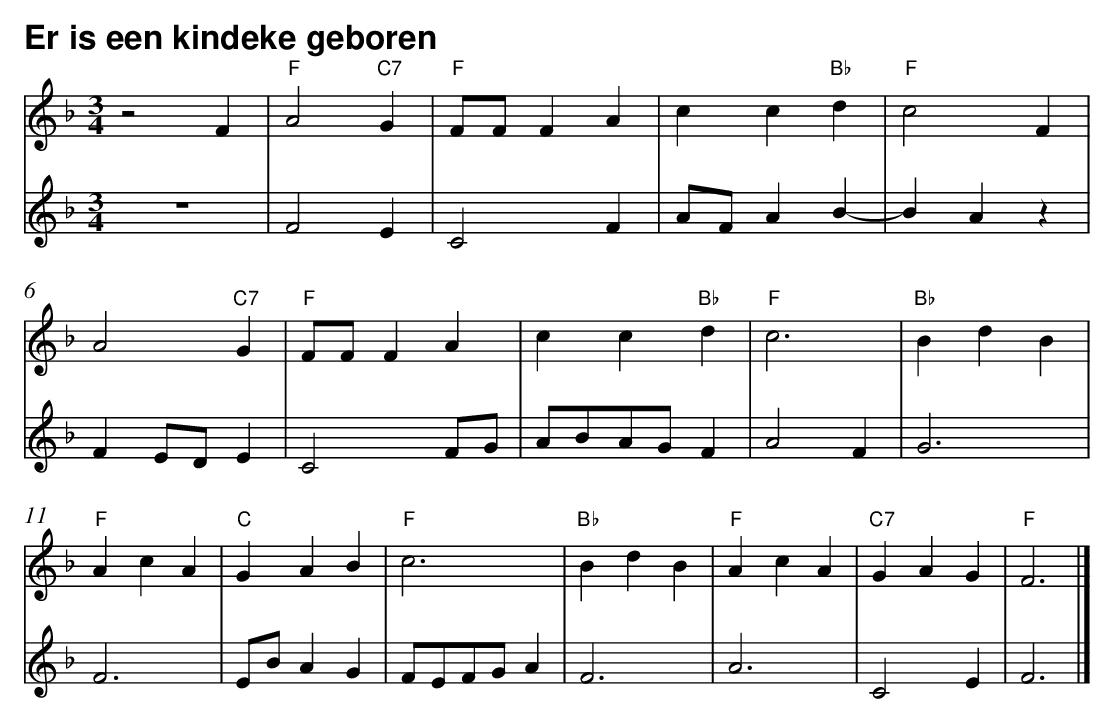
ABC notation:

X:1
T:Er is een kindeke geboren
L:1/4
M:3/4
K:Fmaj
V:1 clef=treble
V:2 clef=treble
V:1
z2 F|"F"A2"C7"G|"F"F/2F/2FA| cc"Bb"d|"F" c2F|
A2"C7"G| "F"F/2F/2FA|cc"Bb"d|"F"c3|"Bb"BdB|"F"AcA|
"C"GAB|"F"c3|"Bb"BdB|"F" AcA|"C7"GAG|"F"F3|]
V:2
z3|F2E |C2F| A/F/AB-|BAz| F E/D/E|
C2 F/G/| A/B/A/G/F| A2 F| G3|F3|
E/B/AG| F/E/F/G/A| F3|A3| C2 E|F3|]
